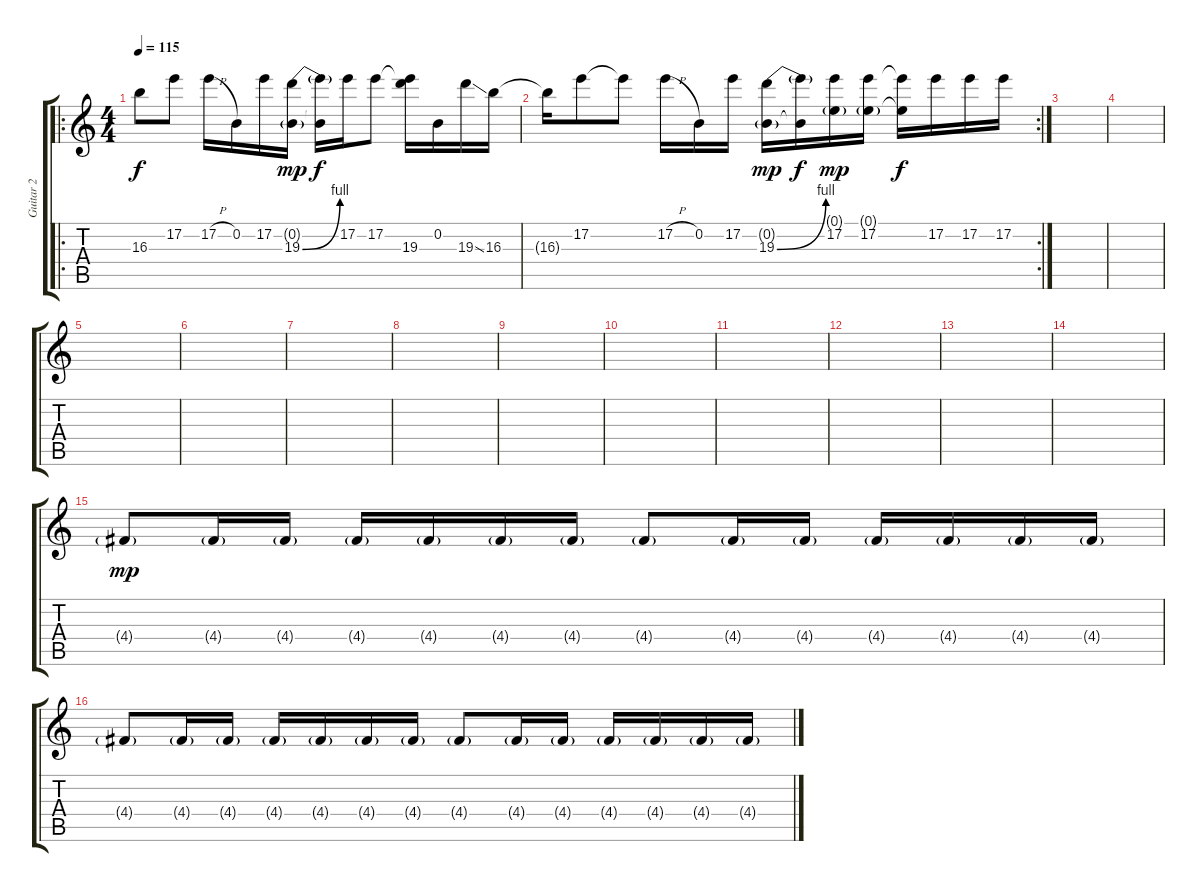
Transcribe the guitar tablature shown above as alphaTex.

\track ("Guitar 2" "Guitar 2") {instrument overdrivenguitar}
\staff {score tabs}
\tuning (E4 B3 G3 D3 A2 D2) {hide}
\ro
\ts (4 4)
\tempo 115
\clef g2
\ks c
16.3.8{dy f} 17.2.8 17.2{h}.16 0.2.16 17.2.16 (0.2{g} 19.3{be (bend 0 0 60 4)}).16{dy mp} (0.2{t} 19.3{t}).16{dy f} 17.2.16 17.2.8 (17.2{t} 19.3).16 0.2.16 19.3{ss}.16 16.3.16 |
\rc 2
16.3{t}.16 17.2.8 17.2{t}.8 17.2{h}.16 0.2.16 17.2.16 (0.2{g} 19.3{be (bend 0 0 60 4)}).16{dy mp} (0.2{t} 19.3{t}).16{dy f} (0.1{g} 17.2).16{dy mp} (0.1{g} 17.2).16 (0.1{t} 17.2{t}).16{dy f} 17.2.16 17.2.16 17.2.16 |
|
|
|
|
|
|
|
|
|
|
|
|
4.4{g}.8{dy mp} 4.4{g}.16 4.4{g}.16 4.4{g}.16 4.4{g}.16 4.4{g}.16 4.4{g}.16 4.4{g}.8 4.4{g}.16 4.4{g}.16 4.4{g}.16 4.4{g}.16 4.4{g}.16 4.4{g}.16 |
4.4{g}.8 4.4{g}.16 4.4{g}.16 4.4{g}.16 4.4{g}.16 4.4{g}.16 4.4{g}.16 4.4{g}.8 4.4{g}.16 4.4{g}.16 4.4{g}.16 4.4{g}.16 4.4{g}.16 4.4{g}.16
